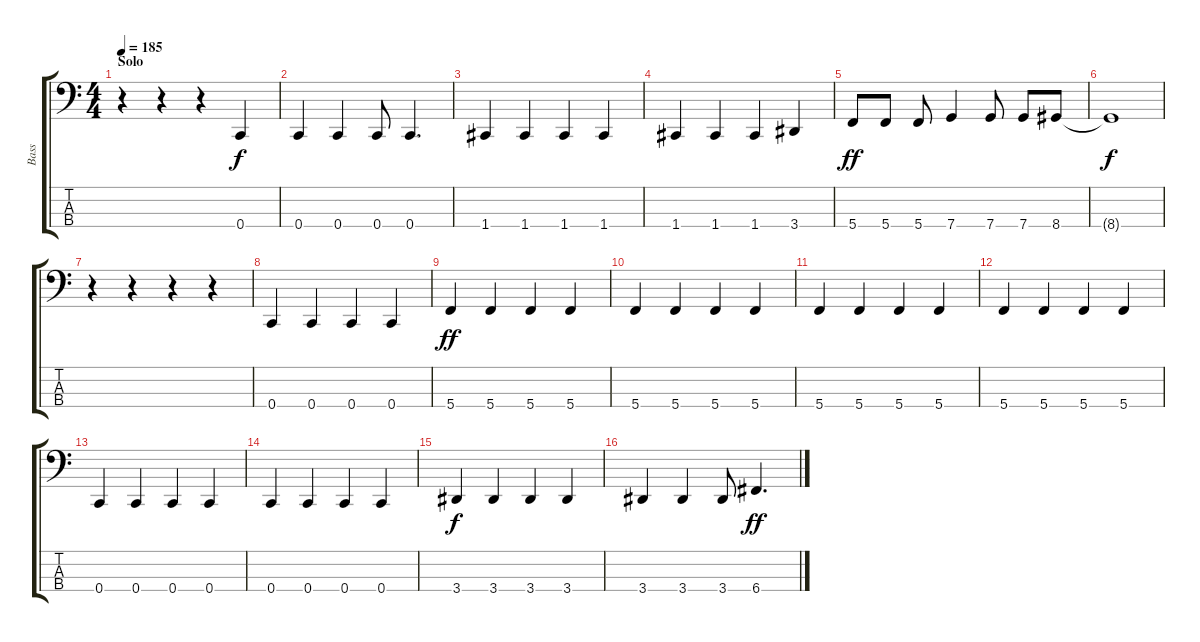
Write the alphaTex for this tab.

\track ("Bass" "Bass") {instrument electricbassfinger}
\staff {score tabs}
\tuning (Eb2 Bb1 F1 C1) {hide}
\ts (4 4)
\section ("" "Solo")
\tempo 185
\clef f4
\ks c
r.4{dy f} r.4 r.4 0.4.4 |
0.4.4 0.4.4 0.4.8 0.4.4{d} |
1.4.4 1.4.4 1.4.4 1.4.4 |
1.4.4 1.4.4 1.4.4 3.4.4 |
5.4.8{dy ff} 5.4.8 5.4.8 7.4.4 7.4.8 7.4.8 8.4.8 |
8.4{t}.1{dy f} |
r.4 r.4 r.4 r.4 |
0.4.4 0.4.4 0.4.4 0.4.4 |
5.4.4{dy ff} 5.4.4 5.4.4 5.4.4 |
5.4.4 5.4.4 5.4.4 5.4.4 |
5.4.4 5.4.4 5.4.4 5.4.4 |
5.4.4 5.4.4 5.4.4 5.4.4 |
0.4.4 0.4.4 0.4.4 0.4.4 |
0.4.4 0.4.4 0.4.4 0.4.4 |
3.4.4{dy f} 3.4.4 3.4.4 3.4.4 |
3.4.4 3.4.4 3.4.8 6.4.4{d dy ff}
